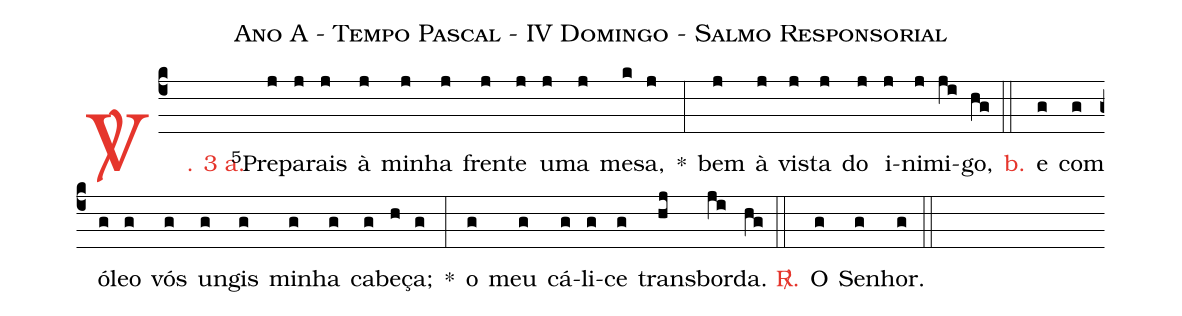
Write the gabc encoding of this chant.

name: Ano A - Tempo Pascal - IV Domingo - Salmo Responsorial;
%%
(c4)

<c><sp>V/</sp>. 3 a.</c>() <v>\VSup{5}</v>Pre(j)pa(j)rais(j) à(j) mi(j)nha(j) fren(j)te(j) u(j)ma(j) me(k)sa,(j) *(:)
bem(j) à(j) vis(j)ta(j) do(j) i(j)ni(j)mi(ji)go,(hg)

(::)

<nlba><c>b.</c>() e</nlba>(g) com(g) ó(g)leo(g) vós(g) un(g)gis(g) mi(g)nha(g) ca(g)be(h)ça;(g) *(:)
o(g) meu(g) cá(g)li(g)ce(g) trans(hj)bor(ji)da.(hg)

(::)

<nlba><c><sp>R/</sp>.</c>() O</nlba>(g) Se(g)nhor.(g)

(::)
